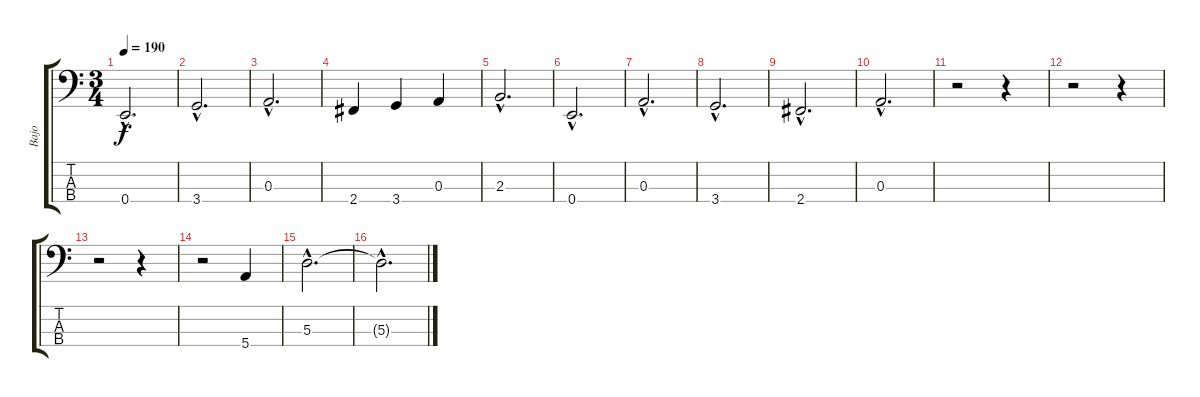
\track ("Bajo" "Bajo") {instrument electricbassfinger}
\staff {score tabs}
\tuning (G2 D2 A1 E1) {hide}
\ts (3 4)
\tempo 190
\clef f4
\ks c
0.4{hac}.2{d dy f} |
3.4{hac}.2{d} |
0.3{hac}.2{d} |
2.4.4 3.4.4 0.3.4 |
2.3{hac}.2{d} |
0.4{hac}.2{d} |
0.3{hac}.2{d} |
3.4{hac}.2{d} |
2.4{hac}.2{d} |
0.3{hac}.2{d} |
r.2 r.4 |
r.2 r.4 |
r.2 r.4 |
r.2 5.4.4 |
5.3{hac}.2{d} |
5.3{hac t}.2{d}
